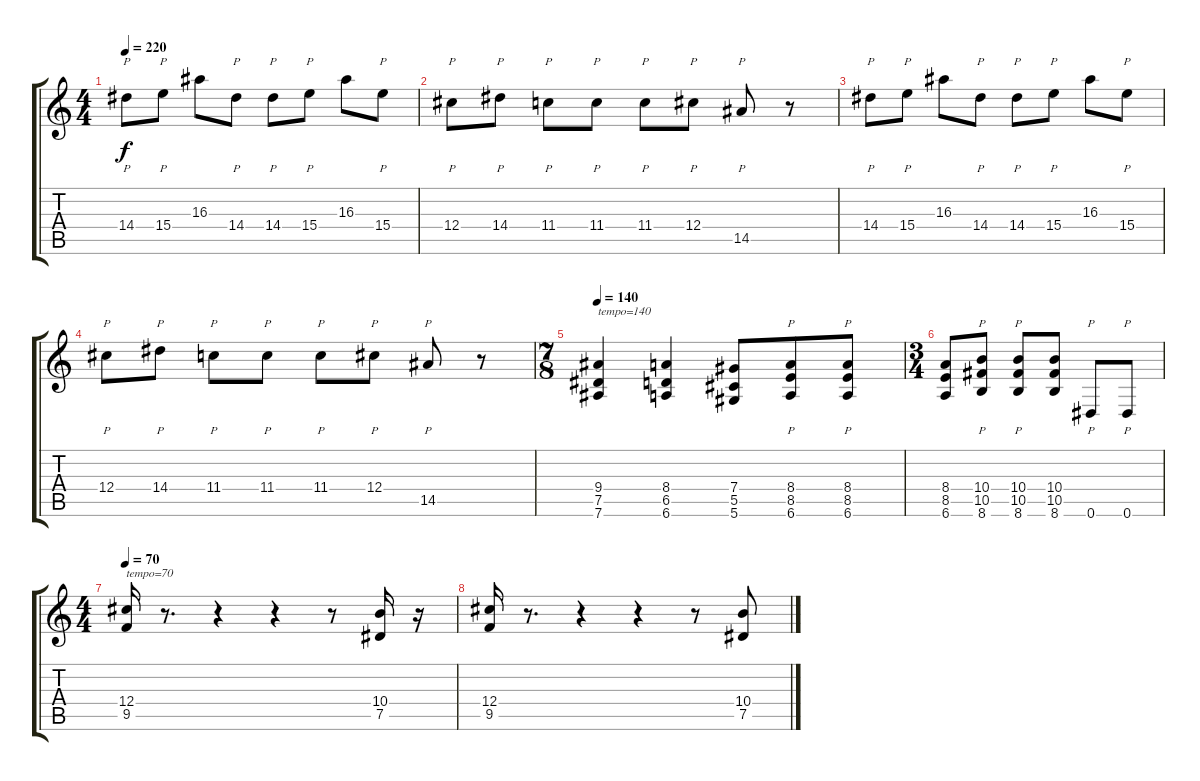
\track "" {instrument distortionguitar}
\staff {score tabs}
\tuning (Eb4 Bb3 Gb3 Db3 Ab2 Eb2) {hide}
\ts (4 4)
\tempo 220
\clef g2
\ks c
14.4.8{p dy f} 15.4.8{p} 16.3.8 14.4.8{p} 14.4.8{p} 15.4.8{p} 16.3.8 15.4.8{p} |
12.4.8{p} 14.4.8{p} 11.4.8{p} 11.4.8{p} 11.4.8{p} 12.4.8{p} 14.5.8{p} r.8 |
14.4.8{p} 15.4.8{p} 16.3.8 14.4.8{p} 14.4.8{p} 15.4.8{p} 16.3.8 15.4.8{p} |
12.4.8{p} 14.4.8{p} 11.4.8{p} 11.4.8{p} 11.4.8{p} 12.4.8{p} 14.5.8{p} r.8 |
\ts (7 8)
\tempo 140
(9.4 7.5 7.6).4{txt "tempo=140"} (8.4 6.5 6.6).4 (7.4 5.5 5.6).8 (8.4 8.5 6.6).8{p} (8.4 8.5 6.6).8{p} |
\ts (3 4)
(8.4 8.5 6.6).8 (10.4 10.5 8.6).8{p} (10.4 10.5 8.6).8{p} (10.4 10.5 8.6).8 0.6.8{p} 0.6.8{p} |
\ts (4 4)
\tempo 70
(12.4 9.5).16{txt "tempo=70"} r.8{d} r.4 r.4 r.8 (10.4 7.5).16 r.16 |
(12.4 9.5).16 r.8{d} r.4 r.4 r.8 (10.4{ss} 7.5{ss}).8
